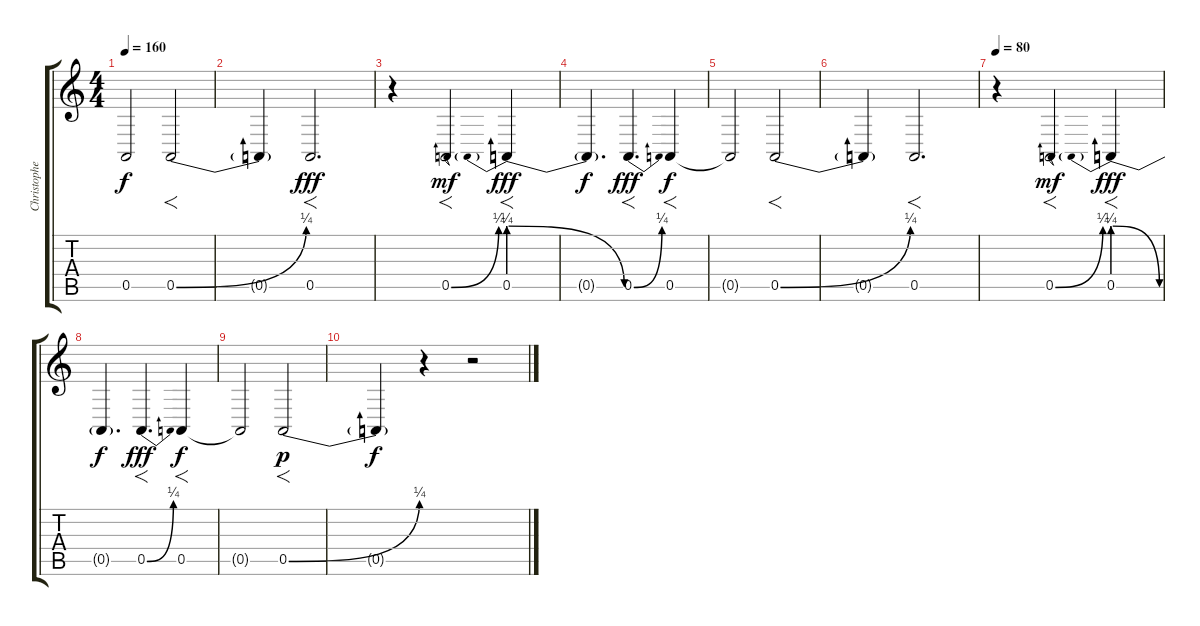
\track ("Christopher Dudley - Keyboard 1" "Christophe") {instrument synthbrass1}
\staff {score tabs}
\tuning (E4 B3 G3 D3 A2 D2) {hide}
\ts (4 4)
\tempo 160
\clef g2
\ks c
0.5{t}.2{dy f} 0.5{be (bend 0 0 60 1)}.2{f} |
0.5{t}.4 0.5.2{f d dy fff} |
r.4 0.5{be (bend 0 0 60 1)}.2{f dy mf} 0.5{be (prebendrelease 0 1 60 0)}.4{f dy fff} |
0.5{t}.4{d dy f} 0.5{be (bend 0 0 60 1)}.4{f d dy fff} 0.5.4{f dy f} |
0.5{t}.2 0.5{be (bend 0 0 60 1)}.2{f} |
0.5{t}.4 0.5.2{f d} |
\tempo 80
r.4 0.5{be (bend 0 0 60 1)}.2{f dy mf} 0.5{be (prebendrelease 0 1 60 0)}.4{f dy fff} |
0.5{t}.4{d dy f} 0.5{be (bend 0 0 60 1)}.4{f d dy fff} 0.5.4{f dy f} |
0.5{t}.2 0.5{be (bend 0 0 60 1)}.2{f dy p} |
0.5{t}.4{dy f} r.4 r.2
